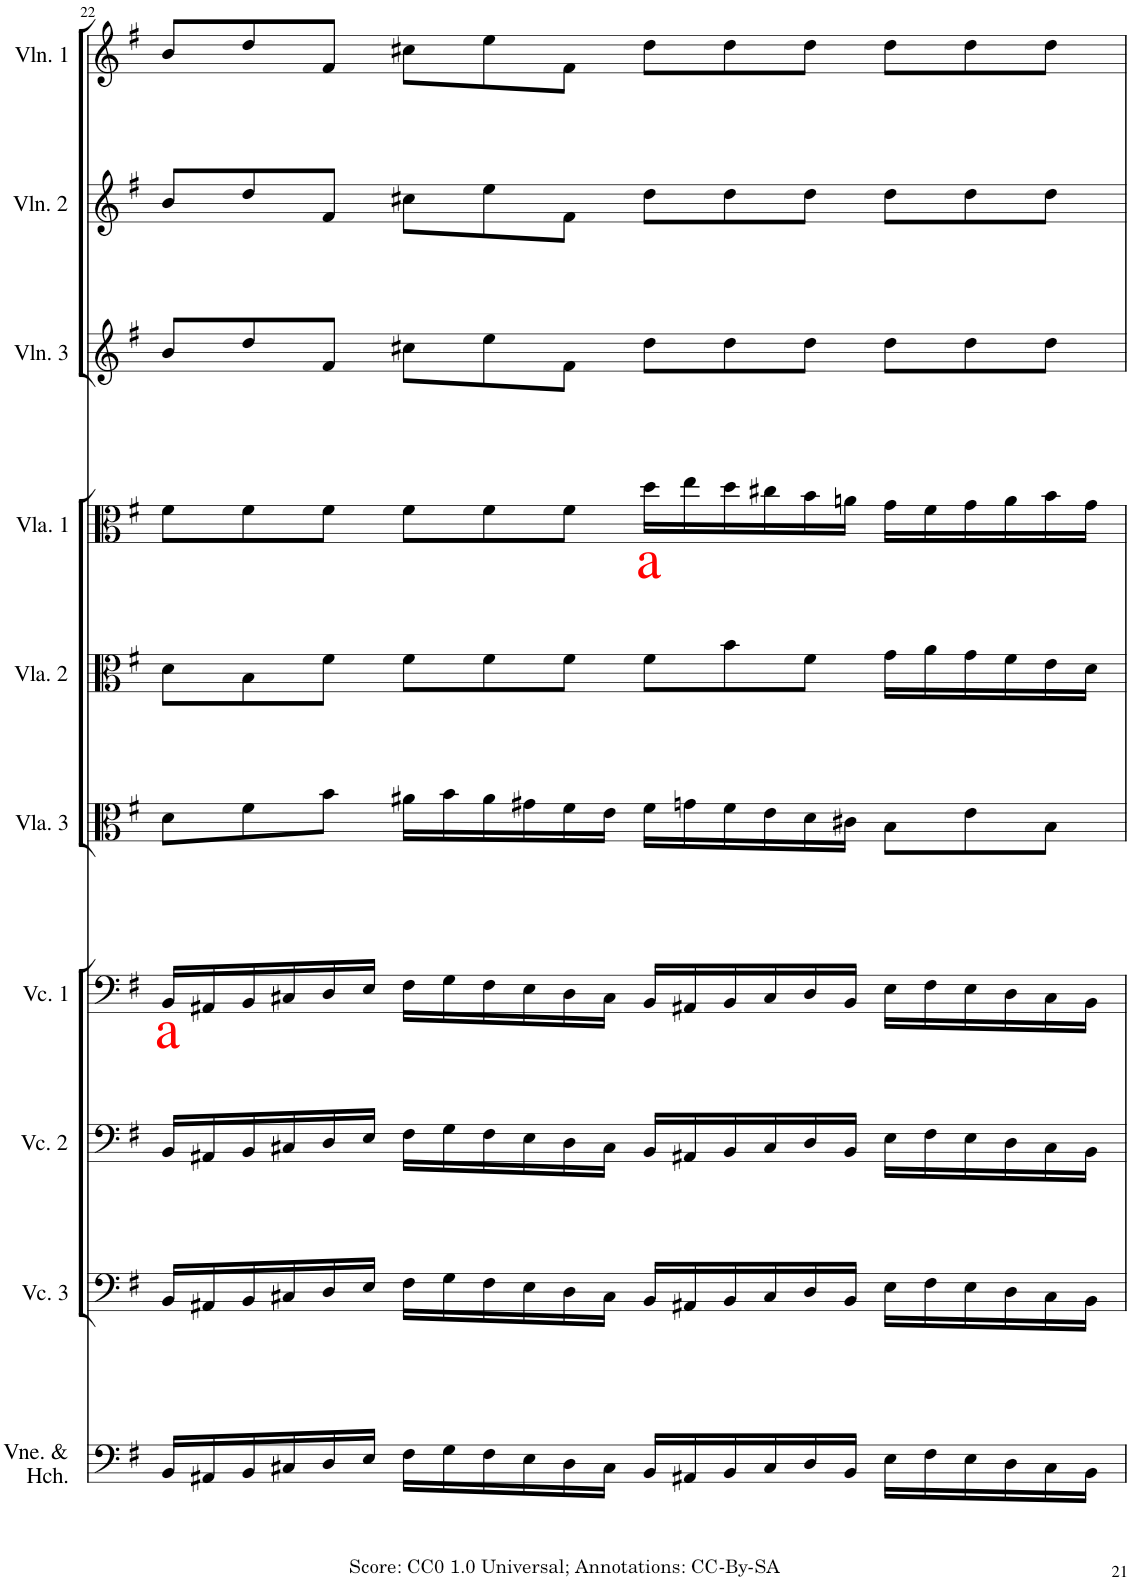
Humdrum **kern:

**kern	**kern	**kern	**kern	**text	**kern	**kern	**kern	**text	**kern	**kern	**kern
*part10	*part9	*part8	*part7	*part7	*part6	*part5	*part4	*part4	*part3	*part2	*part1
*staff10	*staff9	*staff8	*staff7	*staff7	*staff6	*staff5	*staff4	*staff4	*staff3	*staff2	*staff1
*I"Violone &amp; Harpsichord	*I"Violoncello 3	*I"Violoncello 2	*I"Violoncello 1	*	*I"Viola 3	*I"Viola 2	*I"Viola 1	*	*I"Violin 3	*I"Violin 2	*I"Violin 1
*I'Vne. &amp; Hch.	*I'Vc. 3	*I'Vc. 2	*I'Vc. 1	*	*I'Vla. 3	*I'Vla. 2	*I'Vla. 1	*	*I'Vln. 3	*I'Vln. 2	*I'Vln. 1
!!LO:PB:g=z
*clefF4	*clefF4	*clefF4	*clefF4	*	*clefC3	*clefC3	*clefC3	*	*clefG2	*clefG2	*clefG2
*k[f#]	*k[f#]	*k[f#]	*k[f#]	*	*k[f#]	*k[f#]	*k[f#]	*	*k[f#]	*k[f#]	*k[f#]
*M12/8	*M12/8	*M12/8	*M12/8	*	*M12/8	*M12/8	*M12/8	*	*M12/8	*M12/8	*M12/8
=22	=22	=22	=22	=22	=22	=22	=22	=22	=22	=22	=22
!	!	!	!	!LO:LY:b:color=#FF0000	!	!	!	!	!	!	!
16BB/LL	16BB/LL	16BB/LL	16BB/LL	a	8d\L	8d\L	8f#\L	.	8b/L	8b/L	8b/L
16AA#X/	16AA#X/	16AA#X/	16AA#X/	.	.	.	.	.	.	.	.
16BB/	16BB/	16BB/	16BB/	.	8f#\	8B\	8f#\	.	8dd/	8dd/	8dd/
16C#X/	16C#X/	16C#X/	16C#X/	.	.	.	.	.	.	.	.
16D/	16D/	16D/	16D/	.	8b\J	8f#\J	8f#\J	.	8f#/J	8f#/J	8f#/J
16E/JJ	16E/JJ	16E/JJ	16E/JJ	.	.	.	.	.	.	.	.
16F#\LL	16F#\LL	16F#\LL	16F#\LL	.	16a#X\LL	8f#\L	8f#\L	.	8cc#X\L	8cc#X\L	8cc#X\L
16G\	16G\	16G\	16G\	.	16b\	.	.	.	.	.	.
16F#\	16F#\	16F#\	16F#\	.	16a#\	8f#\	8f#\	.	8ee\	8ee\	8ee\
16E\	16E\	16E\	16E\	.	16g#X\	.	.	.	.	.	.
16D\	16D\	16D\	16D\	.	16f#\	8f#\J	8f#\J	.	8f#\J	8f#\J	8f#\J
16C#\JJ	16C#\JJ	16C#\JJ	16C#\JJ	.	16e\JJ	.	.	.	.	.	.
!	!	!	!	!	!	!	!	!LO:LY:b:color=#FF0000	!	!	!
16BB/LL	16BB/LL	16BB/LL	16BB/LL	.	16f#\LL	8f#\L	16dd\LL	a	8dd\L	8dd\L	8dd\L
16AA#X/	16AA#X/	16AA#X/	16AA#X/	.	16gn\	.	16ee\	.	.	.	.
16BB/	16BB/	16BB/	16BB/	.	16f#\	8b\	16dd\	.	8dd\	8dd\	8dd\
16C#/	16C#/	16C#/	16C#/	.	16e\	.	16cc#X\	.	.	.	.
16D/	16D/	16D/	16D/	.	16d\	8f#\J	16b\	.	8dd\J	8dd\J	8dd\J
16BB/JJ	16BB/JJ	16BB/JJ	16BB/JJ	.	16c#X\JJ	.	16an\JJ	.	.	.	.
16E\LL	16E\LL	16E\LL	16E\LL	.	8B\L	16g\LL	16g\LL	.	8dd\L	8dd\L	8dd\L
16F#\	16F#\	16F#\	16F#\	.	.	16a\	16f#\	.	.	.	.
16E\	16E\	16E\	16E\	.	8e\	16g\	16g\	.	8dd\	8dd\	8dd\
16D\	16D\	16D\	16D\	.	.	16f#\	16a\	.	.	.	.
16C#\	16C#\	16C#\	16C#\	.	8B\J	16e\	16b\	.	8dd\J	8dd\J	8dd\J
16BB\JJ	16BB\JJ	16BB\JJ	16BB\JJ	.	.	16d\JJ	16g\JJ	.	.	.	.
=	=	=	=	=	=	=	=	=	=	=	=
*-	*-	*-	*-	*-	*-	*-	*-	*-	*-	*-	*-
